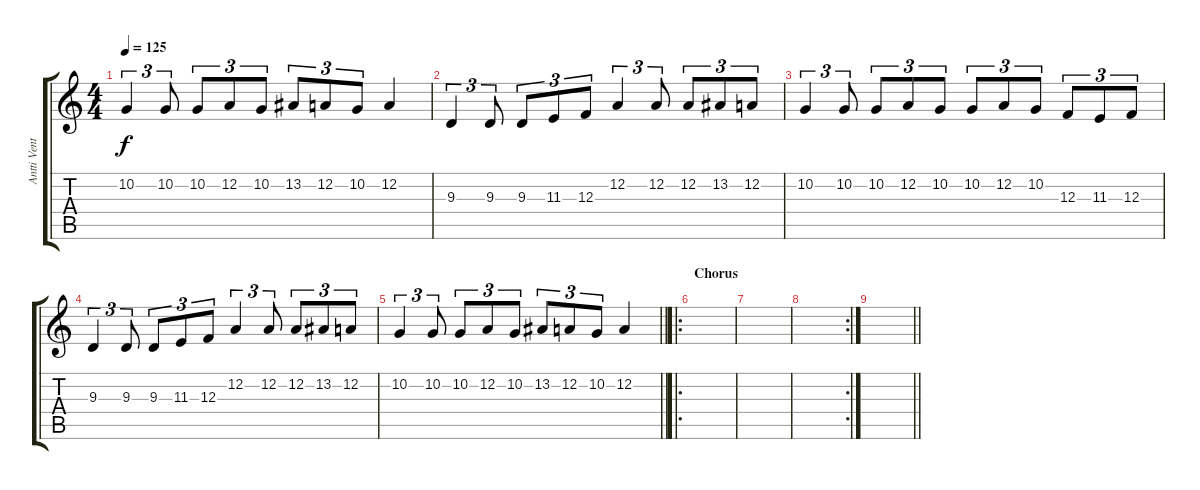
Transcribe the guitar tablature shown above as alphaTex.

\track ("Antti Ventola" "Antti Vent") {instrument stringensemble1}
\staff {score tabs}
\tuning (D4 A3 F3 C3 G2 D2) {hide}
\ts (4 4)
\tempo 125
\clef g2
\ks c
10.2.4{tu (3 2) dy f} 10.2.8{tu (3 2)} 10.2.8{tu (3 2)} 12.2.8{tu (3 2)} 10.2.8{tu (3 2)} 13.2.8{tu (3 2)} 12.2.8{tu (3 2)} 10.2.8{tu (3 2)} 12.2.4 |
9.3.4{tu (3 2)} 9.3.8{tu (3 2)} 9.3.8{tu (3 2)} 11.3.8{tu (3 2)} 12.3.8{tu (3 2)} 12.2.4{tu (3 2)} 12.2.8{tu (3 2)} 12.2.8{tu (3 2)} 13.2.8{tu (3 2)} 12.2.8{tu (3 2)} |
10.2.4{tu (3 2)} 10.2.8{tu (3 2)} 10.2.8{tu (3 2)} 12.2.8{tu (3 2)} 10.2.8{tu (3 2)} 10.2.8{tu (3 2)} 12.2.8{tu (3 2)} 10.2.8{tu (3 2)} 12.3.8{tu (3 2)} 11.3.8{tu (3 2)} 12.3.8{tu (3 2)} |
9.3.4{tu (3 2)} 9.3.8{tu (3 2)} 9.3.8{tu (3 2)} 11.3.8{tu (3 2)} 12.3.8{tu (3 2)} 12.2.4{tu (3 2)} 12.2.8{tu (3 2)} 12.2.8{tu (3 2)} 13.2.8{tu (3 2)} 12.2.8{tu (3 2)} |
\barLineRight lightlight
10.2.4{tu (3 2)} 10.2.8{tu (3 2)} 10.2.8{tu (3 2)} 12.2.8{tu (3 2)} 10.2.8{tu (3 2)} 13.2.8{tu (3 2)} 12.2.8{tu (3 2)} 10.2.8{tu (3 2)} 12.2.4 |
\ro
\section ("" "Chorus")
|
|
\rc 2
|
\barLineRight lightlight
